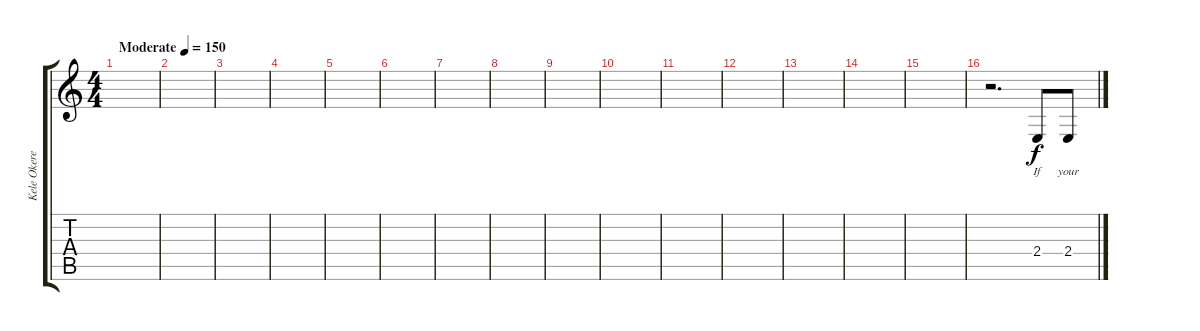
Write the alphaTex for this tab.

\track ("Kele Okereke Vocals" "Kele Okere") {instrument tenorsax}
\staff {score tabs}
\tuning (E4 B3 G3 D3 A2 E2) {hide}
\ts (4 4)
\tempo (150 "Moderate")
\clef g2
\ks c
|
|
|
|
|
|
|
|
|
|
|
|
|
|
|
r.2{d} 2.4.8{lyrics (0 "If") lyrics (1 "") lyrics (2 "") lyrics (3 "") lyrics (4 "")} 2.4.8{lyrics (0 "your") lyrics (1 "") lyrics (2 "") lyrics (3 "") lyrics (4 "")}
